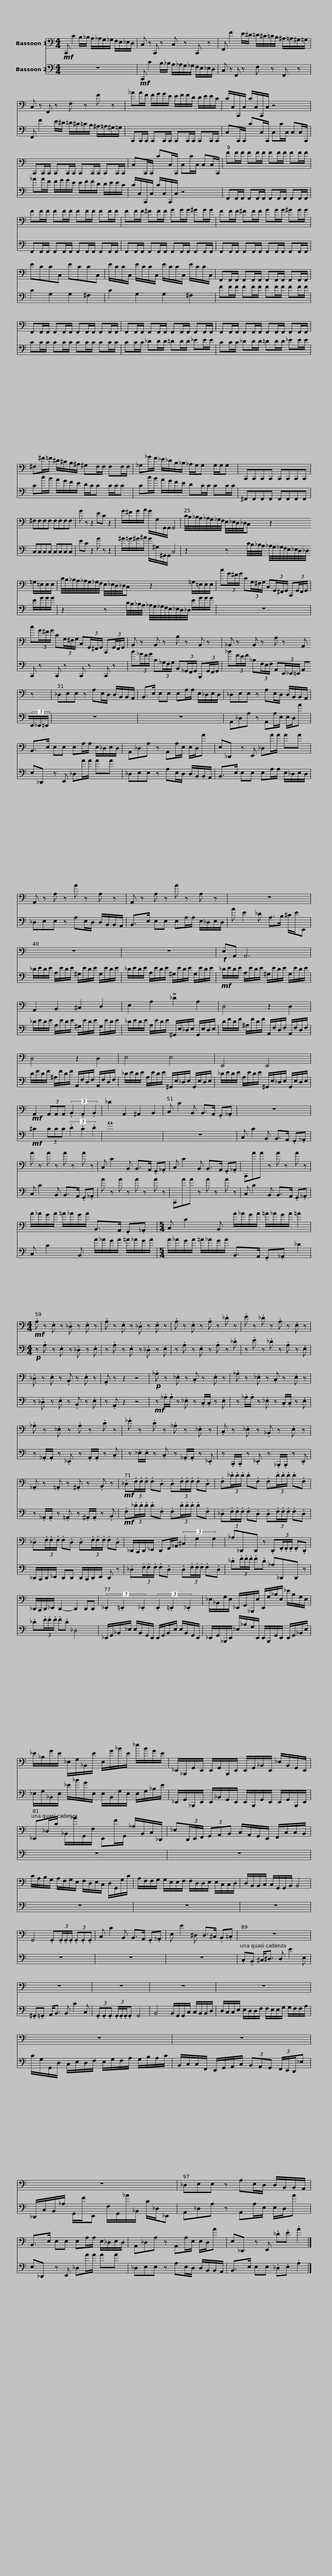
X:1
%%score 1 2
L:1/8
M:4/4
I:linebreak $
K:C
V:1 bass
V:2 bass
V:1
!mf! C,, C2 B,/_B,/ A,/_A,/G,/_G,/ F,/E,/_E,/D,/ | C, z C,, z C, z C,, z | F,, F2 E/^D/ =D/^C/=C/B,/ ^A,/=A,/^G,/=G,/ |$ C, z F,, z F, z F z | _AA/F/ F/G/G/E/ E/F/F/D/ D/E/E/C/ | %5
 C/C,/C,,/C,/ C/C,/C,,/C,/ z4 |$ C,,C,,/C,,/ C,,C,,/C,,/ C,,C,,/C,,/ C,,C,,/C,,/ | C,C,,/C,,/ CC,/C,,/ C,C/C,/ C,C,/C,,/ | FF/F/ FF/F/ FF/F/ FF/F/ | FF/F/ FF/F/ FF/F/ FF/F/ |$ %10
 FF/F/ ^FF/F/ GG/G/ ^GG/G/ | FF/F/ ^FF/F/ GG/G/ ^GG/G/ | ECCC, ECCC, | E/C/C/C,/ E/C/C/C,/ E/C/C/C,/ E/C/C/C,/ |$ F,,F,,/F,,/ F,,F,,/F,,/ F,,F,,/F,,/ F,,F,,/F,,/ | %15
 F,,F,,/F,,/ F,,F,,/F,,/ F,,F,,/F,,/ F,,F,,/F,,/ | F,,F,,/F,,/ F,,F,,/F,,/ F,,F,,/F,,/ F,,F,,/F,,/ | F,,F,,/F,,/ F,,F,,/F,,/ F,,F,,/F,,/ F,,F,,/F,,/ |$ ^F,^F/=F/ ^D/^C/B,/^A,/ ^G,F,/F,/ F,F,/F,/ | _G,_G/F/ _E/_D/B,/_B,/ _A,/G,/G, G,/G,/G, | %20
 C,,C,,C,,C,, C,,C,,C,,C,, | ^F,F,F,F, F,F,F,F, |$ G z z2 EC z2 | G/^F/G/A/ G/G,/G,,/G,,/ G,,4 | C/4B,/4_B,/4A,/4_A,/4G,/4_G,/4F,/4 E,/4_E,/4D,/4_D,/4C, z2 =G,/=E,/E,/E,/ |$ %25
 C/4B,/4_B,/4A,/4_A,/4G,/4_G,/4F,/4 E,/4_E,/4D,/4_D,/4C, z2 =G,/=E,/E,/E,/ | c(3G/^F/G/ C(3G,/^F,/G,/ C,(3G,,/^F,,/G,,/ C,,(3G,,/F,,/G,,/ |$ c(3G/^F/G/ C(3G,/^F,/G,/ C,(3G,,/^F,,/G,,/ C,,(3G,,/F,,/G,,/ | B,, z B,, z B, z B,, z | _B,, z B,, z A, z A,, z |$ %30
 _D,E,E, z A,E,/D,/ D,/B,,/B,,/A,,/ | B,,>E, E,E, E,A,/A,/ E,/_D,/E,/D,/ | _D,E,E, z A,E,/D,/ D,/B,,/B,,/A,,/ | B,,>E, E,E, E,A,/A,/ E,/_D,/E,/D,/ | A,,_D,A, z A,,A,/E,/ E,/D,/A |$ %35
 E,_D,, z E,, _D,A/A/ AA | A,, z A, z A z A, z | A,, z A, z A z A, z | z8 |$ z8 | %40
 z8 |!f! E,A,, A,,6 |$ A,,2 B,,2 ^C,2 D,2 | E,2 A,2 !>!_D2 A,2 | D,4 z2 D,2 |$ %45
 D,4 z2 D,2 | E,4 E,4 | E,,4 E,,4 |!mf! A,,2 (3A,,A,,A,, (3.B,,2 .A,,2 .B,,2 |$ _D2 A,,2 ^A,,2 B,,2 | %50
 C, C2 B,, B,,>A,, .G,,._A,, | z8 | A z A z A z A z | C, C2 B,, B,,>A,, .G,,._A,, | C, C2 B,, B,,>A,, .G,,._A,, | %55
 C,,AA z A z A z |$ A/_A/G/A/ =A/_A/G/A/ B,,>A,, .G,,._A,, |[M:5/4] C, C2 B,, A/_A/G/A/ =A/_A/G/A/ =A2 |[M:4/4]!mf! .A, z .E, z ._D, z .E, z |$ .A, z .E, z ._D, z .E, z | %60
 .A, z .E, z .A, z ._D z | .E z ._D z .A, z .E, z | ._D, z .E, z .B,, z .E, z | .A,, z z2 z4 |!p! ._A, z ._E, z .C, z .E, z | %65
 ._A, z ._E, z .C, z .E, z |$ ._A, z ._E, z .A, z .C z | ._E z .C z ._A, z ._E, z | .C, z ._E, z ._B,, z .E, z | ._A,, z .=A,, z .^A,, z .B,, z | %70
!mf! ._D,(3.F,/.F,/.F,/ .F,.D, .D,(3.F,/.F,/.F,/ .F,.D, |$ .F,(3._D/.D/.D/ .D.F, .F,(3.D/.D/.D/ .D.F, | ._D,(3.F,/.F,/.F,/ .F,.D, .D,(3.F,/.F,/.F,/ .F,.D, | _D,,/C,,/D,,/_E,,/ D,,F,,/_A,,/ (3^C,2 G,2 G,2 | _A,_D,,D,, z .D,,(3.F,,/.F,,/.F,,/ .F,,.D,, |$ %75
 _D,,/C,,/D,,/_E,,/ D,,2- D,,2 D,,D,, | (3._E,,2 .=E,,2 ._E,,2 (3.E,,2 .=E,,2 ._E,,2 | _E,/_B,,/G,/E,/ _E,,/G,,/_B,,,/E,/ E,,/G,/_B,/E,/ _E/B,/G,/E,/ |$ _E/_B,/G/E/ _E,/G,/_B,,/E/ E,/G/_B/E/ _e/B/G/E/ | _E,,/_B,,,/G,,/E,,/ E,,/G,,/B,,,/E,,/ E,,/G,,/_B,,/E,,/ _E,/B,,/G,,/E,,/ | %80
 _E,,_D,/C/ _B,,/_A/G,,/F,/ E,,F/G,,/ _A,/B,,/C,/_D,,/ |$ _E,(3D,,/E,,/F,,/ (3G,,A,,B,, C,/A,,/G,,/E,,/ F,,/C,/C,/B,,/ | C/A,/B,/G,/ A,/F,/G,/E,/ F,/D,/E,/C,/ D,/G,,/G,/C/ | A,/F,/F,/G,/ G,/E,/E,/F,/ F,/D,/D,/E,/ E,/C,/C,/D,/ | D,/B,,/B,,/C,/ C,/G,,/G,,/B,,/ B,,4 | %85
 G,,4 .G,,(3.G,,/.G,,/.G,,/ (3.G,,.G,,.G,, |$ C, C2 B,, B,,>A,, .G,,._A,, | E, E2 ^D, D,>^C, .B,,.=C, | z8 | z8 | %90
 z8 | z8 |$ z8 | z8 | z8 | %95
 z8 |$ _D,E,E, z A,E,/D,/ D,/B,,/B,,/A,,/ | B,,>E, E,E, E,A,/A,/ E,/_D,/E,/D,/ | A,,_D,A, z A,,A,/E,/ E,/D,/A | E,_D,, z E,, ._D.E .A2 |] %100
V:2
 z8 |!mf! C,, C2 B,/_B,/ A,/_A,/G,/_G,/ F,/E,/_E,/D,/ | C, z F,, z F, z F,, z |$ F,, F2 E/^D/ =D/^C/=C/B,/ ^A,/=A,/^G,/=G,/ | C,,C,,/C,,/ C,,C,,/C,,/ C,,C,,/C,,/ C,,C,,/C,,/ | %5
 C,C,,/C,,/ CC,/C,,/ C,C/C,/ C,C,/C,,/ |$ _AA/F/ F/G/G/E/ E/F/F/D/ D/E/E/C/ | C/C,/C,,/C,/ C/C,/C,,/C,/ z4 | F,,F,,/F,,/ F,,F,,/F,,/ F,,F,,/F,,/ F,,F,,/F,,/ | F,,F,,/F,,/ F,,F,,/F,,/ F,,F,,/F,,/ F,,F,,/F,,/ |$ %10
 F,,F,,/F,,/ F,,F,,/F,,/ F,,F,,/F,,/ F,,F,,/F,,/ | F,,F,,/F,,/ F,,F,,/F,,/ F,,F,,/F,,/ F,,F,,/F,,/ | C2 G,2 G,2 ^F,2 | C2 G,2 G,2 ^F,2 |$ FF/F/ FF/F/ FF/F/ FF/F/ | %15
 CC/C/ CC/C/ CC/C/ CC/C/ | CC/C/ _DD/D/ =DD/D/ _EE/E/ | CC/C/ _DD/D/ =DD/D/ _EE/E/ |$ Cc/B/ A/G/F/E/ D/C/C C/C/C | Cc/B/ A/G/F/E/ DC/C/ CC/C/ | %20
 ^F,,F,,F,,F,, F,,F,,F,,F,, | C,C,C,C, C,C,C,C, |$ EC z2 G z z2 | ^G/=G/^G/^A/ G/^G,/^G,,/G,,/ C,4 | z2 z C/4B,/4_B,/4A,/4 _A,/4G,/4_G,/4F,/4E,/4_E,/4D,/4_D,/4 E/G/G/G/ |$ %25
 z2 z C/4B,/4_B,/4A,/4 _A,/4G,/4_G,/4F,/4E,/4_E,/4D,/4_D,/4 E/G/G/G/ | z8 |$ C,, z C,, z C,, z C,, z | B(3_G/F/G/ B,(3_G,/F,/G,/ B,,(3_G,,/F,,/G,,/ B,,,(3G,,/F,,/G,,/ | _B(3F/E/F/ _B,(3F,/E,/F,/ A,,(3E,,/_E,,/=E,,/ A,,(3E,,/_E,,/=E,,/ |$ %30
 z8 | z8 | A,,_D,A, z A,,A,/E,/ E,/D,/A | E,_D,, z E,, _D,A/A/ AA | _D,E,E, z A,E,/D,/ D,/B,,/B,,/A,,/ |$ %35
 B,,>E, E,E, E,A,/A,/ E,/_D,/E,/D,/ | _D,E,E, z A,E,/D,/ D,/B,,/B,,/A,,/ | B,,>E, E,E, E,A,/A,/ E,/_D,/E,/D,/ | A E2 _D A,>B, ^C/E/E,, |$ _D/E/D/E/ A,/E/D/E/ ^G,/E/D/E/ G,/E/D/E/ | %40
 _D/E/D/E/ A,/E/D/E/ ^G,/E/D/E/ G,/E/D/E/ |!mf! _D/E/D/E/ A,/E/D/E/ ^G,/E/D/E/ G,/E/D/E/ |$ _D/E/D/E/ A,/E/D/E/ ^G,/E/D/E/ G,/E/D/E/ | _D/E/D/E/ A,/E/D/E/ ^G,,/E,/_D,/E,/ G,,/E,/D,/E,/ | D/F/D/F/ ^A,/F/D/F/ A,,/F,/D,/F,/ A,,/F,/D,/F,/ |$ %45
 D/F/D/F/ ^A,/F/D/F/ A,,/F,/D,/F,/ A,,/F,/D,/F,/ | _D/E/D/E/ A,/E/D/E/ ^G,,/E,/_D,/E,/ G,,/E,/D,/E,/ | _D/E/D/E/ A,/E/D/E/ ^G,,/E,/_D,/E,/ G,,/E,/D,/E,/ |!mf! ^C2 (3CCC (3.D2 .C2 .D2 |$ A8 | %50
 z8 | C, C2 B,, B,,>A,, .G,,._A,, | C, C2 B,, B,,>A,, .G,,._A,, | A z A z A z A z | C,,AA z A z A z | %55
 C, C2 B,, B,,>A,, .G,,._A,, |$ C, C2 B,, A/_A/G/A/ =A/_A/G/A/ |[M:5/4] A/_A/G/A/ =A/_A/G/A/ B,,>A,, .G,,._A,, _D2 |[M:4/4]!p! z .A, z .E, z ._D, z .E, |$ z .A, z .E, z ._D, z .E, | %60
 z .A, z .E, z .A, z ._D | z .E z ._D z .A, z .E, | z ._D, z .E, z .B,, z .E, | z .A,, z2 z4 |!mf! z ._A,/.A,/ z ._E, z .C,/.C,/ z .E, | %65
 z ._A,/.A,/ z ._E, z .C,/.C,/ z .E, |$ z ._A,,/.A,,/ z ._E,, z .A,,/.A,,/ z .C, | z ._E,/.E,/ z .C, z ._A,,/.A,,/ z ._E,, | z .C,,/.C,,/ z ._E,, z ._B,,,/.B,,,/ z .E,, | z ._A,,/.A,,/ z .=A,, z .^A,,/.A,,/ z .B,, | %70
!mf! .F,(3._D/.D/.D/ .D.F, .F,(3.D/.D/.D/ .D.F, |$ ._D,(3.F,/.F,/.F,/ .F,.D, .D,(3.F,/.F,/.F,/ .F,.D, | _D,,/C,,/D,,/_E,,/ D,,D,, D,,/C,,/D,,/E,,/ D,, z | ._D,(3.F,/.F,/.F,/ .F,.D, .D,(3.F,/.F,/.F,/ .F,.D, | ._D(3.F/.F/.F/ .F.D _A,_D,,D,, z |$ %75
 ._D(3.F/.F/.F/ .F.D _D,4 | _E,,/G,,/_B,,/_E,/ E,/B,,/G,,/E,,/ E,,/G,,/B,,/E,/ E,/B,,/G,,/E,,/ | _E,,/G,,/_B,,,/E,,/ _E,/_B,/G,/E,,/ E,,/B,,,/G,,/E,,/ E,,/G,,/_B,,/E,/ |$ _E,/G,/_B,,/E,/ _E/_B/G/E,/ E,/B,,/G,/E,/ E,/G,/_B,/E/ | _E,,/G,,/_B,,,/E,,/ E,,/_B,,/G,,/E,,/ E,,/B,,,/G,,/E,,/ E,,/G,,/B,,,/E,,/ | %80
 z8 |$ z8 | z8 | z8 | z8 | %85
 z8 |$ z8 | z8 | .C,.B,, ^C,<^D, D, E2 E, | .^G,,.=G,, A,,<B,, B,, C2 C, | %90
 (3.G,,.G,,.G,, (3.G,,/.G,,/.G,,/.G,, G,,4 | B,,4 B,,/G,,/G,,/C,/ C,/B,,/B,,/D,/ |$ D,/C,/C,/E,/ E,/D,/D,/F,/ F,/E,/E,/G,/ G,/F,/F,/A,/ | C/G,/G,,/D,/ C,/E,/D,/F,/ E,/G,/F,/A,/ G,/B,/A,/C/ | B,,/C,/C,/F,,/ E,,/G,,/A,,/C,/ (3B,,A,,G,, (3F,,/E,,/D,,/_E, | %95
 _D,,/C,/B,,/_A,/ G,,/F/E,, F,/G,,/_A/_B,,/ C/_D,/_E,, |$ A,,_D,A, z A,,A,/E,/ E,/D,/A | E,_D,, z E,, _D,A/A/ AA | _D,E,E, z A,E,/D,/ D,/B,,/B,,/A,,/ | B,,>E, E,E, ._D,.E, .A,2 |] %100
